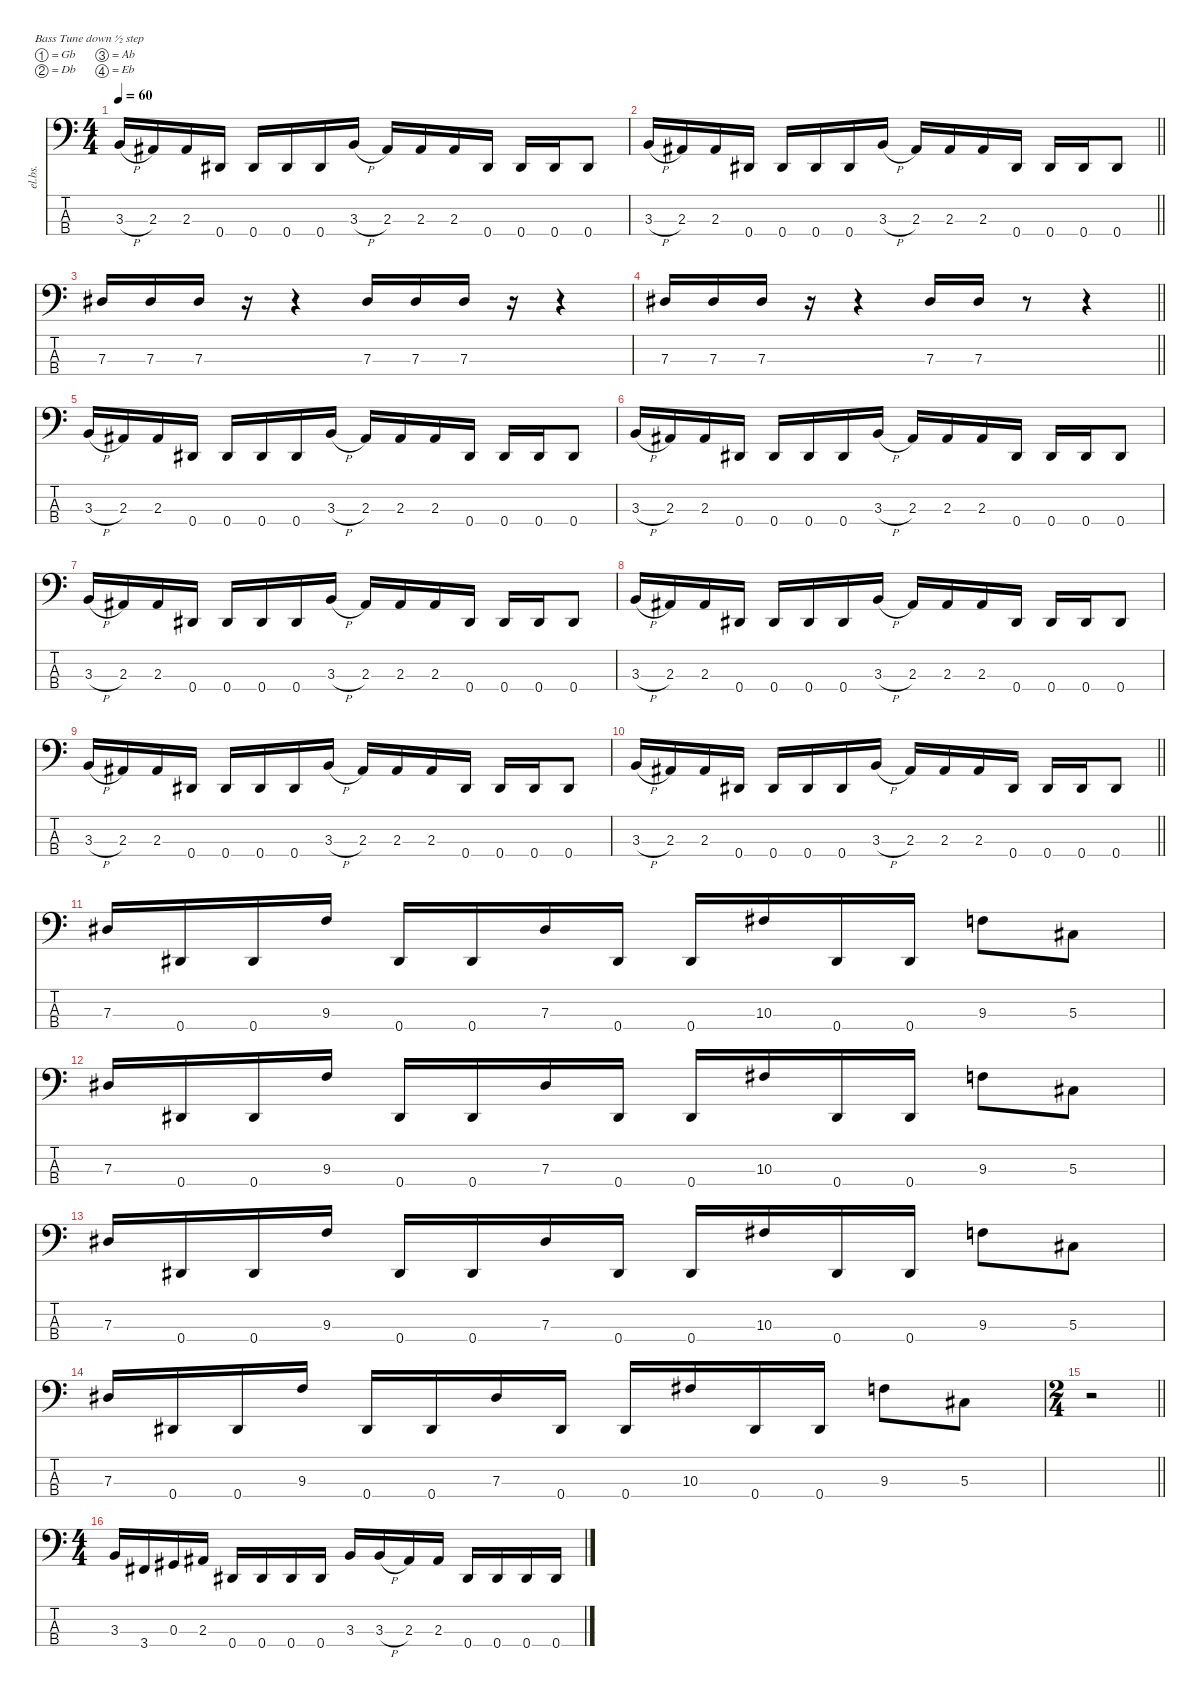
\defaultSystemsLayout 4
\hideDynamics
\bracketExtendMode nobrackets
\otherSystemsTrackNameOrientation horizontal
\track ("Bass" "el.bs.") {defaultSystemsLayout 4 instrument electricbassfinger}
\staff {score tabs}
\tuning (Gb2 Db2 Ab1 Eb1)
\ts (4 4)
\tempo 60
\clef f4
\ks c
3.3{h}.16{dy f beam Up} 2.3{acc #}.16{beam Up} 2.3{acc #}.16{beam Up} 0.4{acc #}.16{beam Up} 0.4{acc #}.16{beam Up} 0.4{acc #}.16{beam Up} 0.4{acc #}.16{beam Up} 3.3{h}.16{beam Up} 2.3{acc #}.16{beam Up} 2.3{acc #}.16{beam Up} 2.3{acc #}.16{beam Up} 0.4{acc #}.16{beam Up} 0.4{acc #}.16{beam Up} 0.4{acc #}.16{beam Up} 0.4{acc #}.8{beam Up} |
\barLineRight lightlight
3.3{h}.16{beam Up} 2.3{acc #}.16{beam Up} 2.3{acc #}.16{beam Up} 0.4{acc #}.16{beam Up} 0.4{acc #}.16{beam Up} 0.4{acc #}.16{beam Up} 0.4{acc #}.16{beam Up} 3.3{h}.16{beam Up} 2.3{acc #}.16{beam Up} 2.3{acc #}.16{beam Up} 2.3{acc #}.16{beam Up} 0.4{acc #}.16{beam Up} 0.4{acc #}.16{beam Up} 0.4{acc #}.16{beam Up} 0.4{acc #}.8{beam Up} |
7.3{acc #}.16{beam Up} 7.3{acc #}.16{beam Up} 7.3{acc #}.16{beam Up} r.16{beam Up} r.4{beam Up} 7.3{acc #}.16{beam Up} 7.3{acc #}.16{beam Up} 7.3{acc #}.16{beam Up} r.16{beam Up} r.4{beam Up} |
\barLineRight lightlight
7.3{acc #}.16{beam Up} 7.3{acc #}.16{beam Up} 7.3{acc #}.16{beam Up} r.16{beam Up} r.4{beam Up} 7.3{acc #}.16{beam Up} 7.3{acc #}.16{beam Up} r.8{beam Up} r.4{beam Up} |
3.3{h}.16{beam Up} 2.3{acc #}.16{beam Up} 2.3{acc #}.16{beam Up} 0.4{acc #}.16{beam Up} 0.4{acc #}.16{beam Up} 0.4{acc #}.16{beam Up} 0.4{acc #}.16{beam Up} 3.3{h}.16{beam Up} 2.3{acc #}.16{beam Up} 2.3{acc #}.16{beam Up} 2.3{acc #}.16{beam Up} 0.4{acc #}.16{beam Up} 0.4{acc #}.16{beam Up} 0.4{acc #}.16{beam Up} 0.4{acc #}.8{beam Up} |
3.3{h}.16{beam Up} 2.3{acc #}.16{beam Up} 2.3{acc #}.16{beam Up} 0.4{acc #}.16{beam Up} 0.4{acc #}.16{beam Up} 0.4{acc #}.16{beam Up} 0.4{acc #}.16{beam Up} 3.3{h}.16{beam Up} 2.3{acc #}.16{beam Up} 2.3{acc #}.16{beam Up} 2.3{acc #}.16{beam Up} 0.4{acc #}.16{beam Up} 0.4{acc #}.16{beam Up} 0.4{acc #}.16{beam Up} 0.4{acc #}.8{beam Up} |
3.3{h}.16{beam Up} 2.3{acc #}.16{beam Up} 2.3{acc #}.16{beam Up} 0.4{acc #}.16{beam Up} 0.4{acc #}.16{beam Up} 0.4{acc #}.16{beam Up} 0.4{acc #}.16{beam Up} 3.3{h}.16{beam Up} 2.3{acc #}.16{beam Up} 2.3{acc #}.16{beam Up} 2.3{acc #}.16{beam Up} 0.4{acc #}.16{beam Up} 0.4{acc #}.16{beam Up} 0.4{acc #}.16{beam Up} 0.4{acc #}.8{beam Up} |
3.3{h}.16{beam Up} 2.3{acc #}.16{beam Up} 2.3{acc #}.16{beam Up} 0.4{acc #}.16{beam Up} 0.4{acc #}.16{beam Up} 0.4{acc #}.16{beam Up} 0.4{acc #}.16{beam Up} 3.3{h}.16{beam Up} 2.3{acc #}.16{beam Up} 2.3{acc #}.16{beam Up} 2.3{acc #}.16{beam Up} 0.4{acc #}.16{beam Up} 0.4{acc #}.16{beam Up} 0.4{acc #}.16{beam Up} 0.4{acc #}.8{beam Up} |
3.3{h}.16{beam Up} 2.3{acc #}.16{beam Up} 2.3{acc #}.16{beam Up} 0.4{acc #}.16{beam Up} 0.4{acc #}.16{beam Up} 0.4{acc #}.16{beam Up} 0.4{acc #}.16{beam Up} 3.3{h}.16{beam Up} 2.3{acc #}.16{beam Up} 2.3{acc #}.16{beam Up} 2.3{acc #}.16{beam Up} 0.4{acc #}.16{beam Up} 0.4{acc #}.16{beam Up} 0.4{acc #}.16{beam Up} 0.4{acc #}.8{beam Up} |
\barLineRight lightlight
3.3{h}.16{beam Up} 2.3{acc #}.16{beam Up} 2.3{acc #}.16{beam Up} 0.4{acc #}.16{beam Up} 0.4{acc #}.16{beam Up} 0.4{acc #}.16{beam Up} 0.4{acc #}.16{beam Up} 3.3{h}.16{beam Up} 2.3{acc #}.16{beam Up} 2.3{acc #}.16{beam Up} 2.3{acc #}.16{beam Up} 0.4{acc #}.16{beam Up} 0.4{acc #}.16{beam Up} 0.4{acc #}.16{beam Up} 0.4{acc #}.8{beam Up} |
7.3{acc #}.16{beam Up} 0.4{acc #}.16{beam Up} 0.4{acc #}.16{beam Up} 9.3.16{beam Up} 0.4{acc #}.16{beam Up} 0.4{acc #}.16{beam Up} 7.3{acc #}.16{beam Up} 0.4{acc #}.16{beam Up} 0.4{acc #}.16{beam Up} 10.3{acc #}.16{beam Up} 0.4{acc #}.16{beam Up} 0.4{acc #}.16{beam Up} 9.3.8{beam Down} 5.3{acc #}.8{beam Down} |
7.3{acc #}.16{beam Up} 0.4{acc #}.16{beam Up} 0.4{acc #}.16{beam Up} 9.3.16{beam Up} 0.4{acc #}.16{beam Up} 0.4{acc #}.16{beam Up} 7.3{acc #}.16{beam Up} 0.4{acc #}.16{beam Up} 0.4{acc #}.16{beam Up} 10.3{acc #}.16{beam Up} 0.4{acc #}.16{beam Up} 0.4{acc #}.16{beam Up} 9.3.8{beam Down} 5.3{acc #}.8{beam Down} |
7.3{acc #}.16{beam Up} 0.4{acc #}.16{beam Up} 0.4{acc #}.16{beam Up} 9.3.16{beam Up} 0.4{acc #}.16{beam Up} 0.4{acc #}.16{beam Up} 7.3{acc #}.16{beam Up} 0.4{acc #}.16{beam Up} 0.4{acc #}.16{beam Up} 10.3{acc #}.16{beam Up} 0.4{acc #}.16{beam Up} 0.4{acc #}.16{beam Up} 9.3.8{beam Down} 5.3{acc #}.8{beam Down} |
7.3{acc #}.16{beam Up} 0.4{acc #}.16{beam Up} 0.4{acc #}.16{beam Up} 9.3.16{beam Up} 0.4{acc #}.16{beam Up} 0.4{acc #}.16{beam Up} 7.3{acc #}.16{beam Up} 0.4{acc #}.16{beam Up} 0.4{acc #}.16{beam Up} 10.3{acc #}.16{beam Up} 0.4{acc #}.16{beam Up} 0.4{acc #}.16{beam Up} 9.3.8{beam Down} 5.3{acc #}.8{beam Down} |
\ts (2 4)
\barLineRight lightlight
r.2{beam Down} |
\ts (4 4)
3.3.16{beam Up} 3.4{acc #}.16{beam Up} 0.3{acc #}.16{beam Up} 2.3{acc #}.16{beam Up} 0.4{acc #}.16{beam Up} 0.4{acc #}.16{beam Up} 0.4{acc #}.16{beam Up} 0.4{acc #}.16{beam Up} 3.3.16{beam Up} 3.3{h}.16{beam Up} 2.3{acc #}.16{beam Up} 2.3{acc #}.16{beam Up} 0.4{acc #}.16{beam Up} 0.4{acc #}.16{beam Up} 0.4{acc #}.16{beam Up} 0.4{acc #}.16{beam Up}
